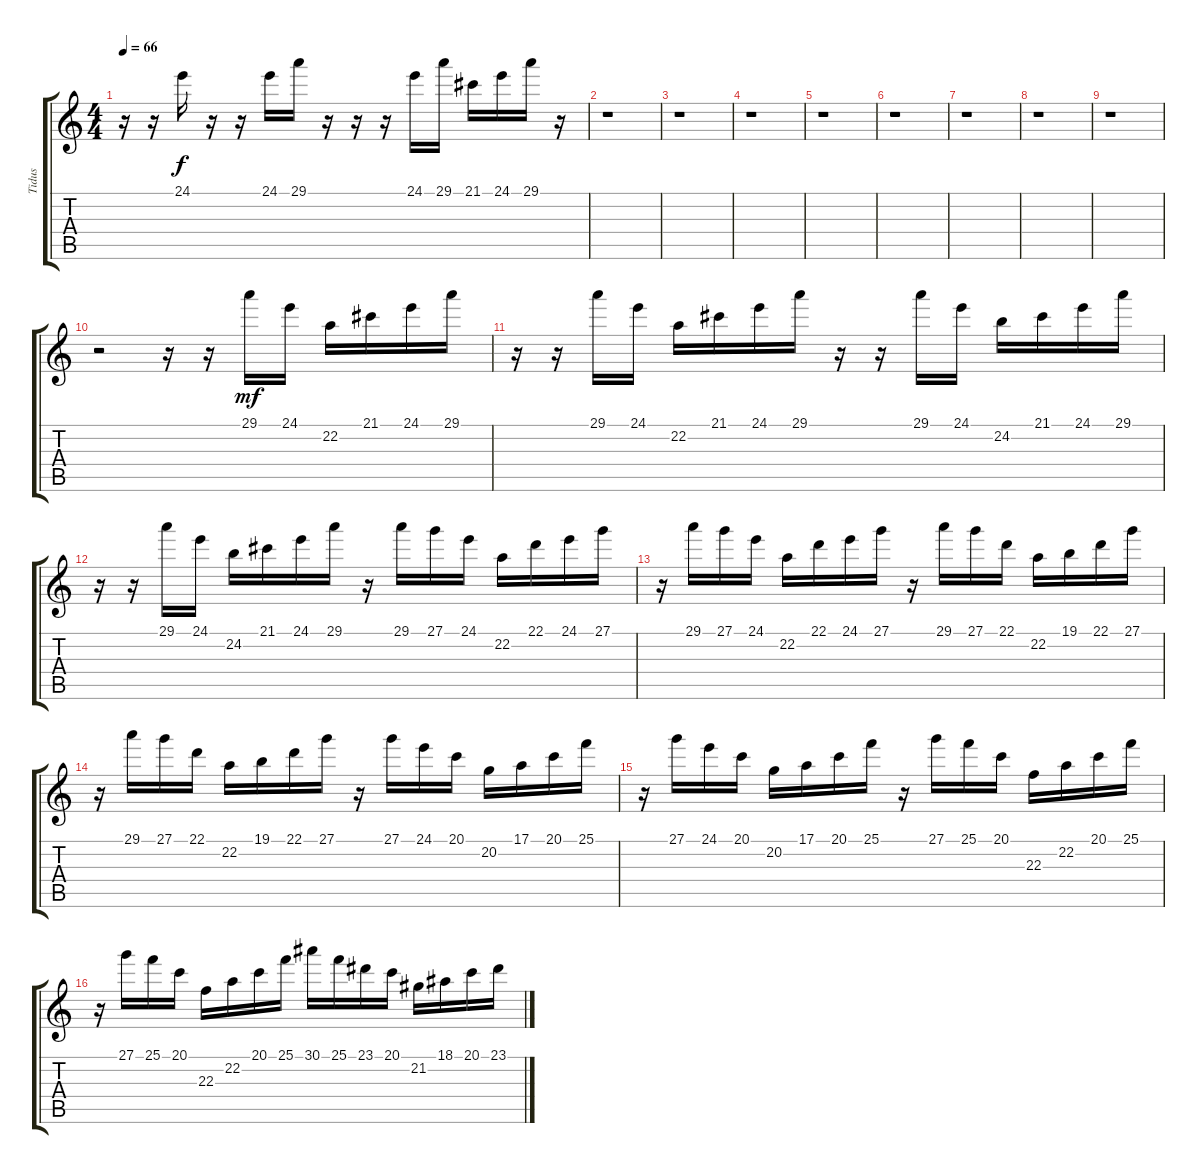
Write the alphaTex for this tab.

\track ("Tidus" "Tidus") {instrument marimba}
\staff {score tabs}
\tuning (E4 B3 G3 D3 A2 E2) {hide}
\ts (4 4)
\tempo 66
\clef g2
\ks c
r.16{dy f} r.16 24.1.16 r.16 r.16 24.1.16 29.1.16 r.16 r.16 r.16 24.1.16 29.1.16 21.1.16 24.1.16 29.1.16 r.16 |
r.1 |
r.1 |
r.1 |
r.1 |
r.1 |
r.1 |
r.1 |
r.1 |
r.2 r.16 r.16 29.1.16{dy mf} 24.1.16 22.2.16 21.1.16 24.1.16 29.1.16 |
r.16 r.16 29.1.16 24.1.16 22.2.16 21.1.16 24.1.16 29.1.16 r.16 r.16 29.1.16 24.1.16 24.2.16 21.1.16 24.1.16 29.1.16 |
r.16 r.16 29.1.16 24.1.16 24.2.16 21.1.16 24.1.16 29.1.16 r.16 29.1.16 27.1.16 24.1.16 22.2.16 22.1.16 24.1.16 27.1.16 |
r.16 29.1.16 27.1.16 24.1.16 22.2.16 22.1.16 24.1.16 27.1.16 r.16 29.1.16 27.1.16 22.1.16 22.2.16 19.1.16 22.1.16 27.1.16 |
r.16 29.1.16 27.1.16 22.1.16 22.2.16 19.1.16 22.1.16 27.1.16 r.16 27.1.16 24.1.16 20.1.16 20.2.16 17.1.16 20.1.16 25.1.16 |
r.16 27.1.16 24.1.16 20.1.16 20.2.16 17.1.16 20.1.16 25.1.16 r.16 27.1.16 25.1.16 20.1.16 22.3.16 22.2.16 20.1.16 25.1.16 |
r.16 27.1.16 25.1.16 20.1.16 22.3.16 22.2.16 20.1.16 25.1.16 30.1.16 25.1.16 23.1.16 20.1.16 21.2.16 18.1.16 20.1.16 23.1.16
